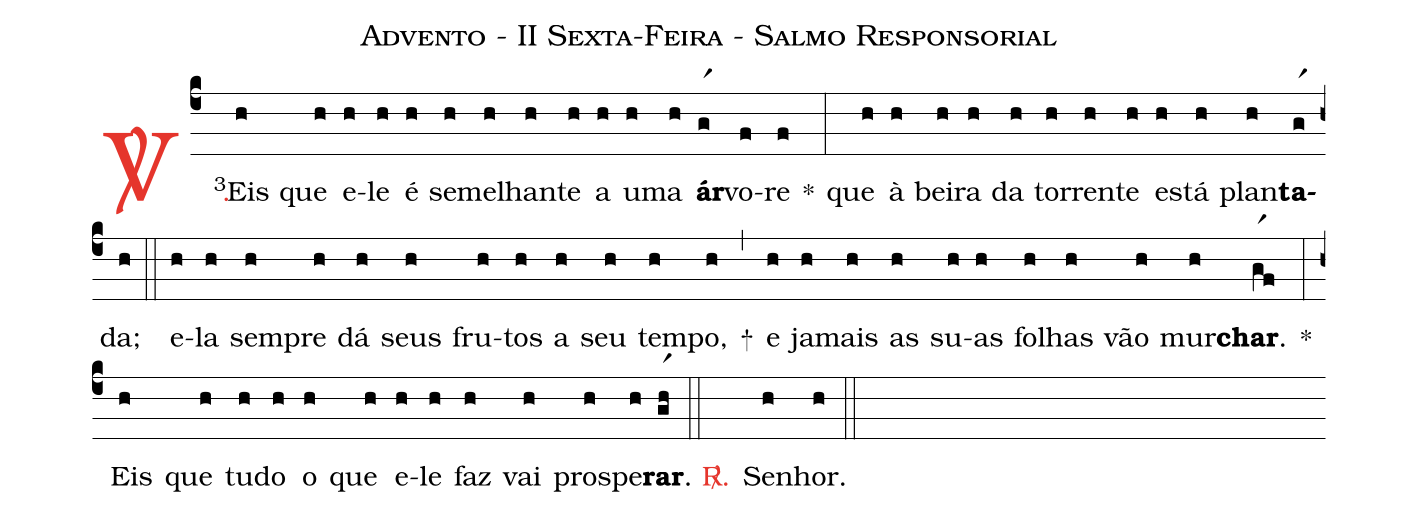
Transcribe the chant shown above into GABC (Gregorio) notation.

name: Advento - II Sexta-Feira - Salmo Responsorial;
%%
(c4)

<c><sp>V/</sp>.</c>() <v>\VSup{3}</v>Eis(h) que(h) e(h)le(h) é(h) se(h)me(h)lhan(h)te(h) a(h) u(h)ma(h) <b>ár</b>(gr1)vo(f)re(f) *(:)
que(h) à(h) bei(h)ra(h) da(h) tor(h)ren(h)te(h) es(h)tá(h) plan(h)<b>ta</b>(gr1)da;(h)

(::)

e(h)la(h) sem(h)pre(h) dá(h) seus(h) fru(h)tos(h) a(h) seu(h) tem(h)po,(h) +(,)
e(h) ja(h)mais(h) as(h) su(h)as(h) fo(h)lhas(h) vão(h) mur(h)<b>char</b>.(gr1f) *(:)
Eis(h) que(h) tu(h)do(h) o(h) que(h) e(h)le(h) faz(h) vai(h) pros(h)pe(h)<b>rar</b>.(gr1h)

(::)

<c><sp>R/</sp>.</c>() Se(h)nhor.(h)

(::)
